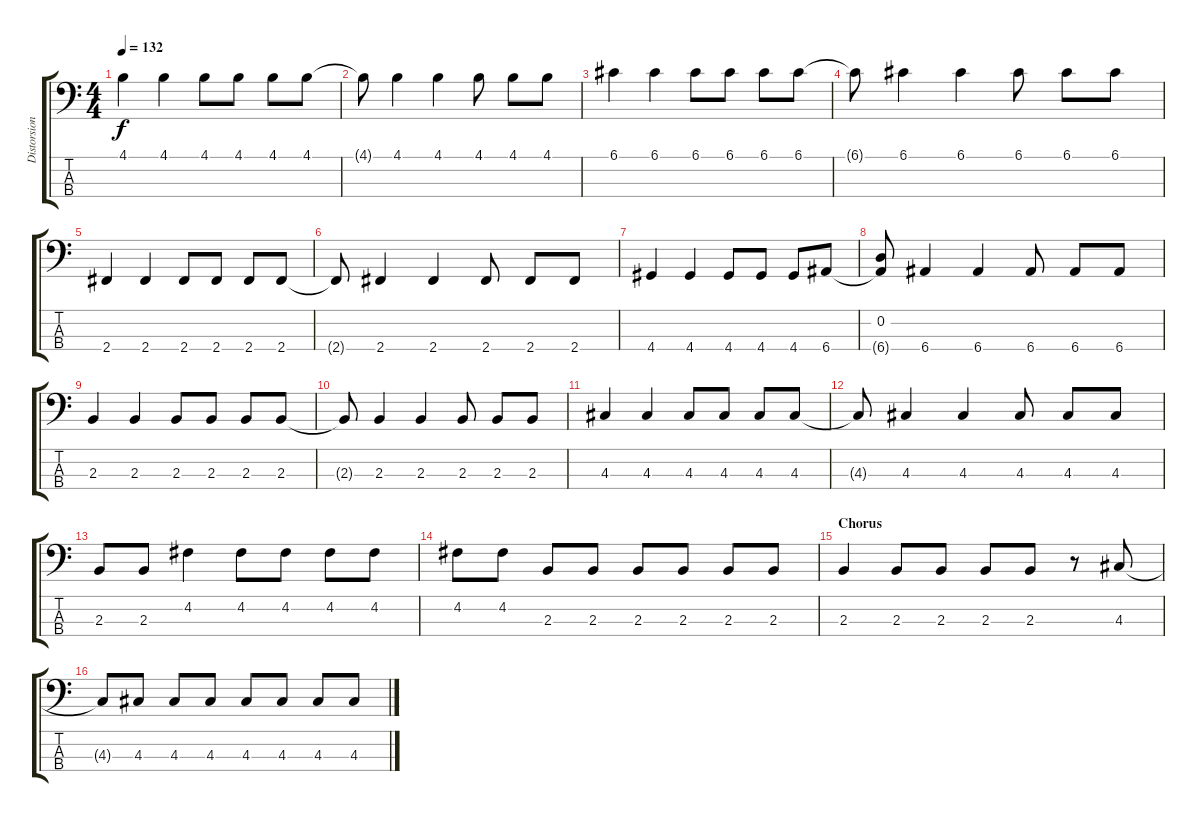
\track ("Distorsion Bass" "Distorsion") {instrument distortionguitar}
\staff {score tabs}
\tuning (G2 D2 A1 E1) {hide}
\ts (4 4)
\tempo 132
\clef f4
\ks c
4.1.4{dy f} 4.1.4 4.1.8 4.1.8 4.1.8 4.1.8 |
4.1{t}.8 4.1.4 4.1.4 4.1.8 4.1.8 4.1.8 |
6.1.4 6.1.4 6.1.8 6.1.8 6.1.8 6.1.8 |
6.1{t}.8 6.1.4 6.1.4 6.1.8 6.1.8 6.1.8 |
2.4.4 2.4.4 2.4.8 2.4.8 2.4.8 2.4.8 |
2.4{t}.8 2.4.4 2.4.4 2.4.8 2.4.8 2.4.8 |
4.4.4 4.4.4 4.4.8 4.4.8 4.4.8 6.4.8 |
(0.2 6.4{t}).8 6.4.4 6.4.4 6.4.8 6.4.8 6.4.8 |
2.3.4 2.3.4 2.3.8 2.3.8 2.3.8 2.3.8 |
2.3{t}.8 2.3.4 2.3.4 2.3.8 2.3.8 2.3.8 |
4.3.4 4.3.4 4.3.8 4.3.8 4.3.8 4.3.8 |
4.3{t}.8 4.3.4 4.3.4 4.3.8 4.3.8 4.3.8 |
2.3.8 2.3.8 4.2.4 4.2.8 4.2.8 4.2.8 4.2.8 |
4.2.8 4.2.8 2.3.8 2.3.8 2.3.8 2.3.8 2.3.8 2.3.8 |
\section ("" "Chorus")
2.3.4 2.3.8 2.3.8 2.3.8 2.3.8 r.8 4.3.8 |
4.3{t}.8 4.3.8 4.3.8 4.3.8 4.3.8 4.3.8 4.3.8 4.3.8
